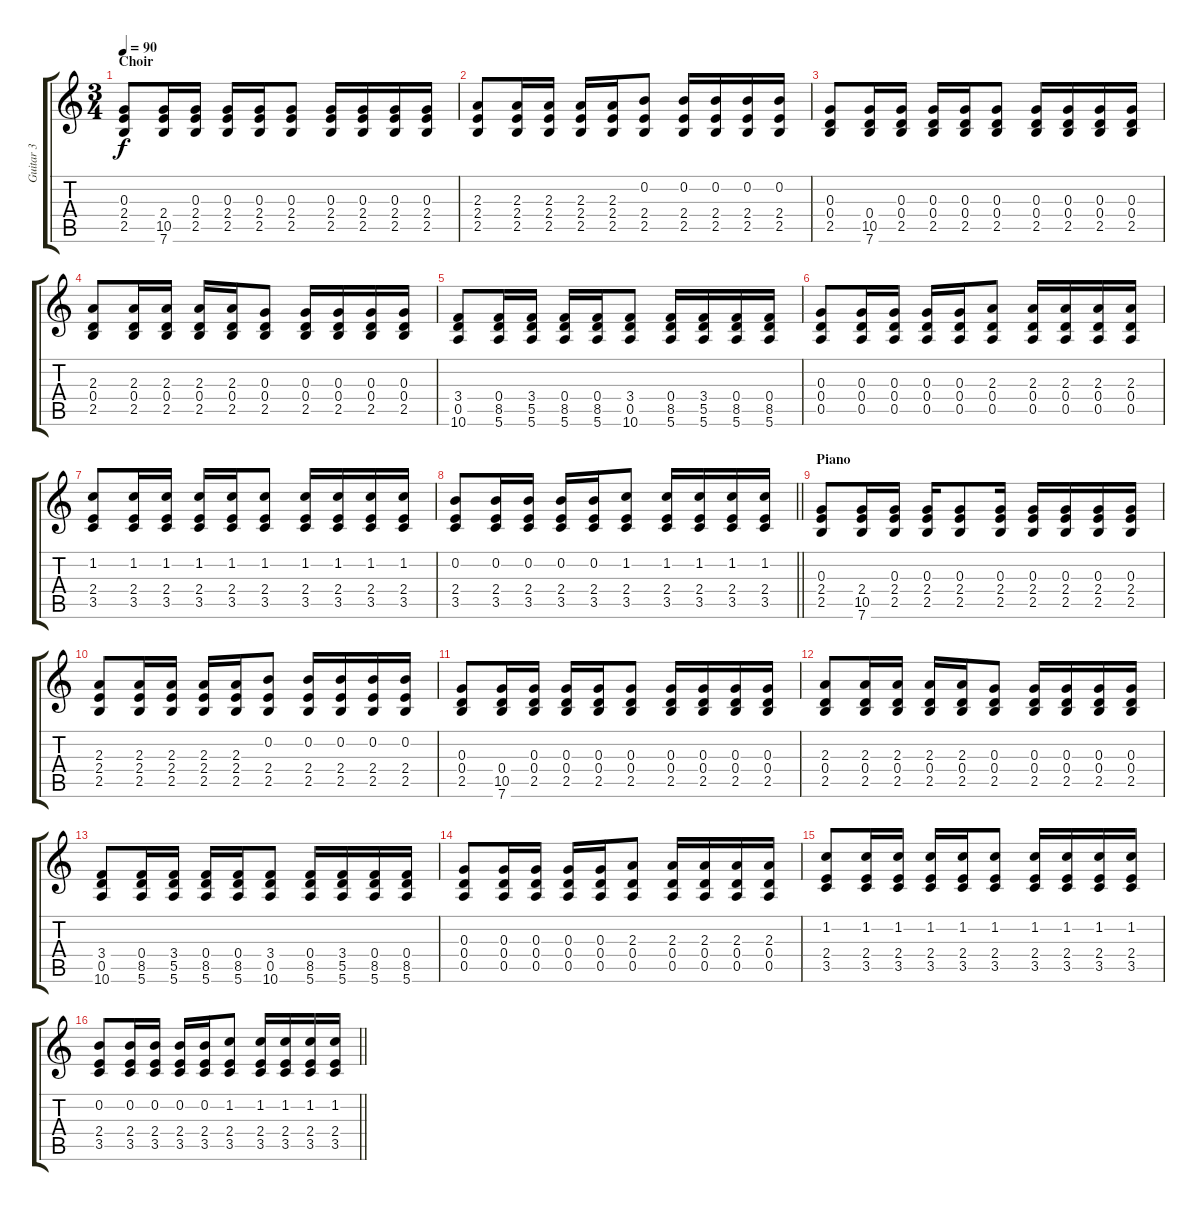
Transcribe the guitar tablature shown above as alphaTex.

\track ("Guitar 3" "Guitar 3") {instrument acousticguitarsteel}
\staff {score tabs}
\tuning (E4 B3 G3 D3 A2 E2) {hide}
\ts (3 4)
\section ("" "Choir")
\tempo 90
\clef g2
\ks c
(0.3 2.4 2.5).8{dy f} (2.4 10.5 7.6).16 (0.3 2.4 2.5).16 (0.3 2.4 2.5).16 (0.3 2.4 2.5).16 (0.3 2.4 2.5).8 (0.3 2.4 2.5).16 (0.3 2.4 2.5).16 (0.3 2.4 2.5).16 (0.3 2.4 2.5).16 |
(2.3 2.4 2.5).8 (2.3 2.4 2.5).16 (2.3 2.4 2.5).16 (2.3 2.4 2.5).16 (2.3 2.4 2.5).16 (0.2 2.4 2.5).8 (0.2 2.4 2.5).16 (0.2 2.4 2.5).16 (0.2 2.4 2.5).16 (0.2 2.4 2.5).16 |
(0.3 0.4 2.5).8 (0.4 10.5 7.6).16 (0.3 0.4 2.5).16 (0.3 0.4 2.5).16 (0.3 0.4 2.5).16 (0.3 0.4 2.5).8 (0.3 0.4 2.5).16 (0.3 0.4 2.5).16 (0.3 0.4 2.5).16 (0.3 0.4 2.5).16 |
(2.3 0.4 2.5).8 (2.3 0.4 2.5).16 (2.3 0.4 2.5).16 (2.3 0.4 2.5).16 (2.3 0.4 2.5).16 (0.3 0.4 2.5).8 (0.3 0.4 2.5).16 (0.3 0.4 2.5).16 (0.3 0.4 2.5).16 (0.3 0.4 2.5).16 |
(3.4 0.5 10.6).8 (0.4 8.5 5.6).16 (3.4 5.5 5.6).16 (0.4 8.5 5.6).16 (0.4 8.5 5.6).16 (3.4 0.5 10.6).8 (0.4 8.5 5.6).16 (3.4 5.5 5.6).16 (0.4 8.5 5.6).16 (0.4 8.5 5.6).16 |
(0.3 0.4 0.5).8 (0.3 0.4 0.5).16 (0.3 0.4 0.5).16 (0.3 0.4 0.5).16 (0.3 0.4 0.5).16 (2.3 0.4 0.5).8 (2.3 0.4 0.5).16 (2.3 0.4 0.5).16 (2.3 0.4 0.5).16 (2.3 0.4 0.5).16 |
(1.2 2.4 3.5).8 (1.2 2.4 3.5).16 (1.2 2.4 3.5).16 (1.2 2.4 3.5).16 (1.2 2.4 3.5).16 (1.2 2.4 3.5).8 (1.2 2.4 3.5).16 (1.2 2.4 3.5).16 (1.2 2.4 3.5).16 (1.2 2.4 3.5).16 |
\barLineRight lightlight
(0.2 2.4 3.5).8 (0.2 2.4 3.5).16 (0.2 2.4 3.5).16 (0.2 2.4 3.5).16 (0.2 2.4 3.5).16 (1.2 2.4 3.5).8 (1.2 2.4 3.5).16 (1.2 2.4 3.5).16 (1.2 2.4 3.5).16 (1.2 2.4 3.5).16 |
\section ("" "Piano")
(0.3 2.4 2.5).8{volume 10} (2.4 10.5 7.6).16 (0.3 2.4 2.5).16 (0.3 2.4 2.5).16 (0.3 2.4 2.5).8 (0.3 2.4 2.5).16 (0.3 2.4 2.5).16 (0.3 2.4 2.5).16 (0.3 2.4 2.5).16 (0.3 2.4 2.5).16 |
(2.3 2.4 2.5).8 (2.3 2.4 2.5).16 (2.3 2.4 2.5).16 (2.3 2.4 2.5).16 (2.3 2.4 2.5).16 (0.2 2.4 2.5).8 (0.2 2.4 2.5).16 (0.2 2.4 2.5).16 (0.2 2.4 2.5).16 (0.2 2.4 2.5).16 |
(0.3 0.4 2.5).8 (0.4 10.5 7.6).16 (0.3 0.4 2.5).16 (0.3 0.4 2.5).16 (0.3 0.4 2.5).16 (0.3 0.4 2.5).8 (0.3 0.4 2.5).16 (0.3 0.4 2.5).16 (0.3 0.4 2.5).16 (0.3 0.4 2.5).16 |
(2.3 0.4 2.5).8 (2.3 0.4 2.5).16 (2.3 0.4 2.5).16 (2.3 0.4 2.5).16 (2.3 0.4 2.5).16 (0.3 0.4 2.5).8 (0.3 0.4 2.5).16 (0.3 0.4 2.5).16 (0.3 0.4 2.5).16 (0.3 0.4 2.5).16 |
(3.4 0.5 10.6).8 (0.4 8.5 5.6).16 (3.4 5.5 5.6).16 (0.4 8.5 5.6).16 (0.4 8.5 5.6).16 (3.4 0.5 10.6).8 (0.4 8.5 5.6).16 (3.4 5.5 5.6).16 (0.4 8.5 5.6).16 (0.4 8.5 5.6).16 |
(0.3 0.4 0.5).8 (0.3 0.4 0.5).16 (0.3 0.4 0.5).16 (0.3 0.4 0.5).16 (0.3 0.4 0.5).16 (2.3 0.4 0.5).8 (2.3 0.4 0.5).16 (2.3 0.4 0.5).16 (2.3 0.4 0.5).16 (2.3 0.4 0.5).16 |
(1.2 2.4 3.5).8 (1.2 2.4 3.5).16 (1.2 2.4 3.5).16 (1.2 2.4 3.5).16 (1.2 2.4 3.5).16 (1.2 2.4 3.5).8 (1.2 2.4 3.5).16 (1.2 2.4 3.5).16 (1.2 2.4 3.5).16 (1.2 2.4 3.5).16 |
\barLineRight lightlight
(0.2 2.4 3.5).8 (0.2 2.4 3.5).16 (0.2 2.4 3.5).16 (0.2 2.4 3.5).16 (0.2 2.4 3.5).16 (1.2 2.4 3.5).8 (1.2 2.4 3.5).16 (1.2 2.4 3.5).16 (1.2 2.4 3.5).16 (1.2 2.4 3.5).16
